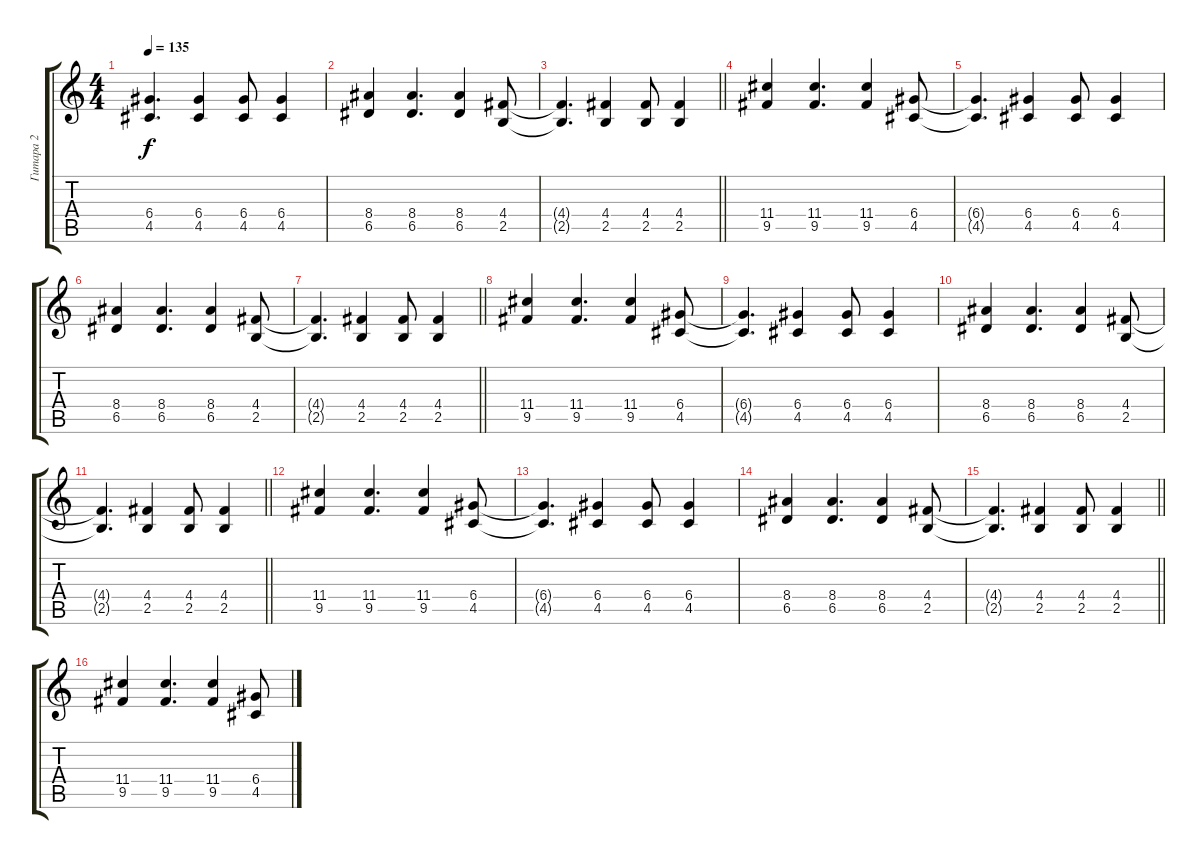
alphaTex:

\track ("Гитара 2" "Гитара 2") {instrument distortionguitar}
\staff {score tabs}
\tuning (E4 B3 G3 D3 A2 E2) {hide}
\ts (4 4)
\tempo 135
\clef g2
\ks c
(6.4{t} 4.5{t}).4{d dy f} (6.4 4.5).4 (6.4 4.5).8 (6.4 4.5).4 |
(8.4 6.5).4 (8.4 6.5).4{d} (8.4 6.5).4 (4.4 2.5).8 |
\barLineRight lightlight
(4.4{t} 2.5{t}).4{d} (4.4 2.5).4 (4.4 2.5).8 (4.4 2.5).4 |
(11.4 9.5).4 (11.4 9.5).4{d} (11.4 9.5).4 (6.4 4.5).8 |
(6.4{t} 4.5{t}).4{d} (6.4 4.5).4 (6.4 4.5).8 (6.4 4.5).4 |
(8.4 6.5).4 (8.4 6.5).4{d} (8.4 6.5).4 (4.4 2.5).8 |
\barLineRight lightlight
(4.4{t} 2.5{t}).4{d} (4.4 2.5).4 (4.4 2.5).8 (4.4 2.5).4 |
(11.4 9.5).4 (11.4 9.5).4{d} (11.4 9.5).4 (6.4 4.5).8 |
(6.4{t} 4.5{t}).4{d} (6.4 4.5).4 (6.4 4.5).8 (6.4 4.5).4 |
(8.4 6.5).4 (8.4 6.5).4{d} (8.4 6.5).4 (4.4 2.5).8 |
\barLineRight lightlight
(4.4{t} 2.5{t}).4{d} (4.4 2.5).4 (4.4 2.5).8 (4.4 2.5).4 |
(11.4 9.5).4 (11.4 9.5).4{d} (11.4 9.5).4 (6.4 4.5).8 |
(6.4{t} 4.5{t}).4{d} (6.4 4.5).4 (6.4 4.5).8 (6.4 4.5).4 |
(8.4 6.5).4 (8.4 6.5).4{d} (8.4 6.5).4 (4.4 2.5).8 |
\barLineRight lightlight
(4.4{t} 2.5{t}).4{d} (4.4 2.5).4 (4.4 2.5).8 (4.4 2.5).4 |
(11.4 9.5).4 (11.4 9.5).4{d} (11.4 9.5).4 (6.4 4.5).8
